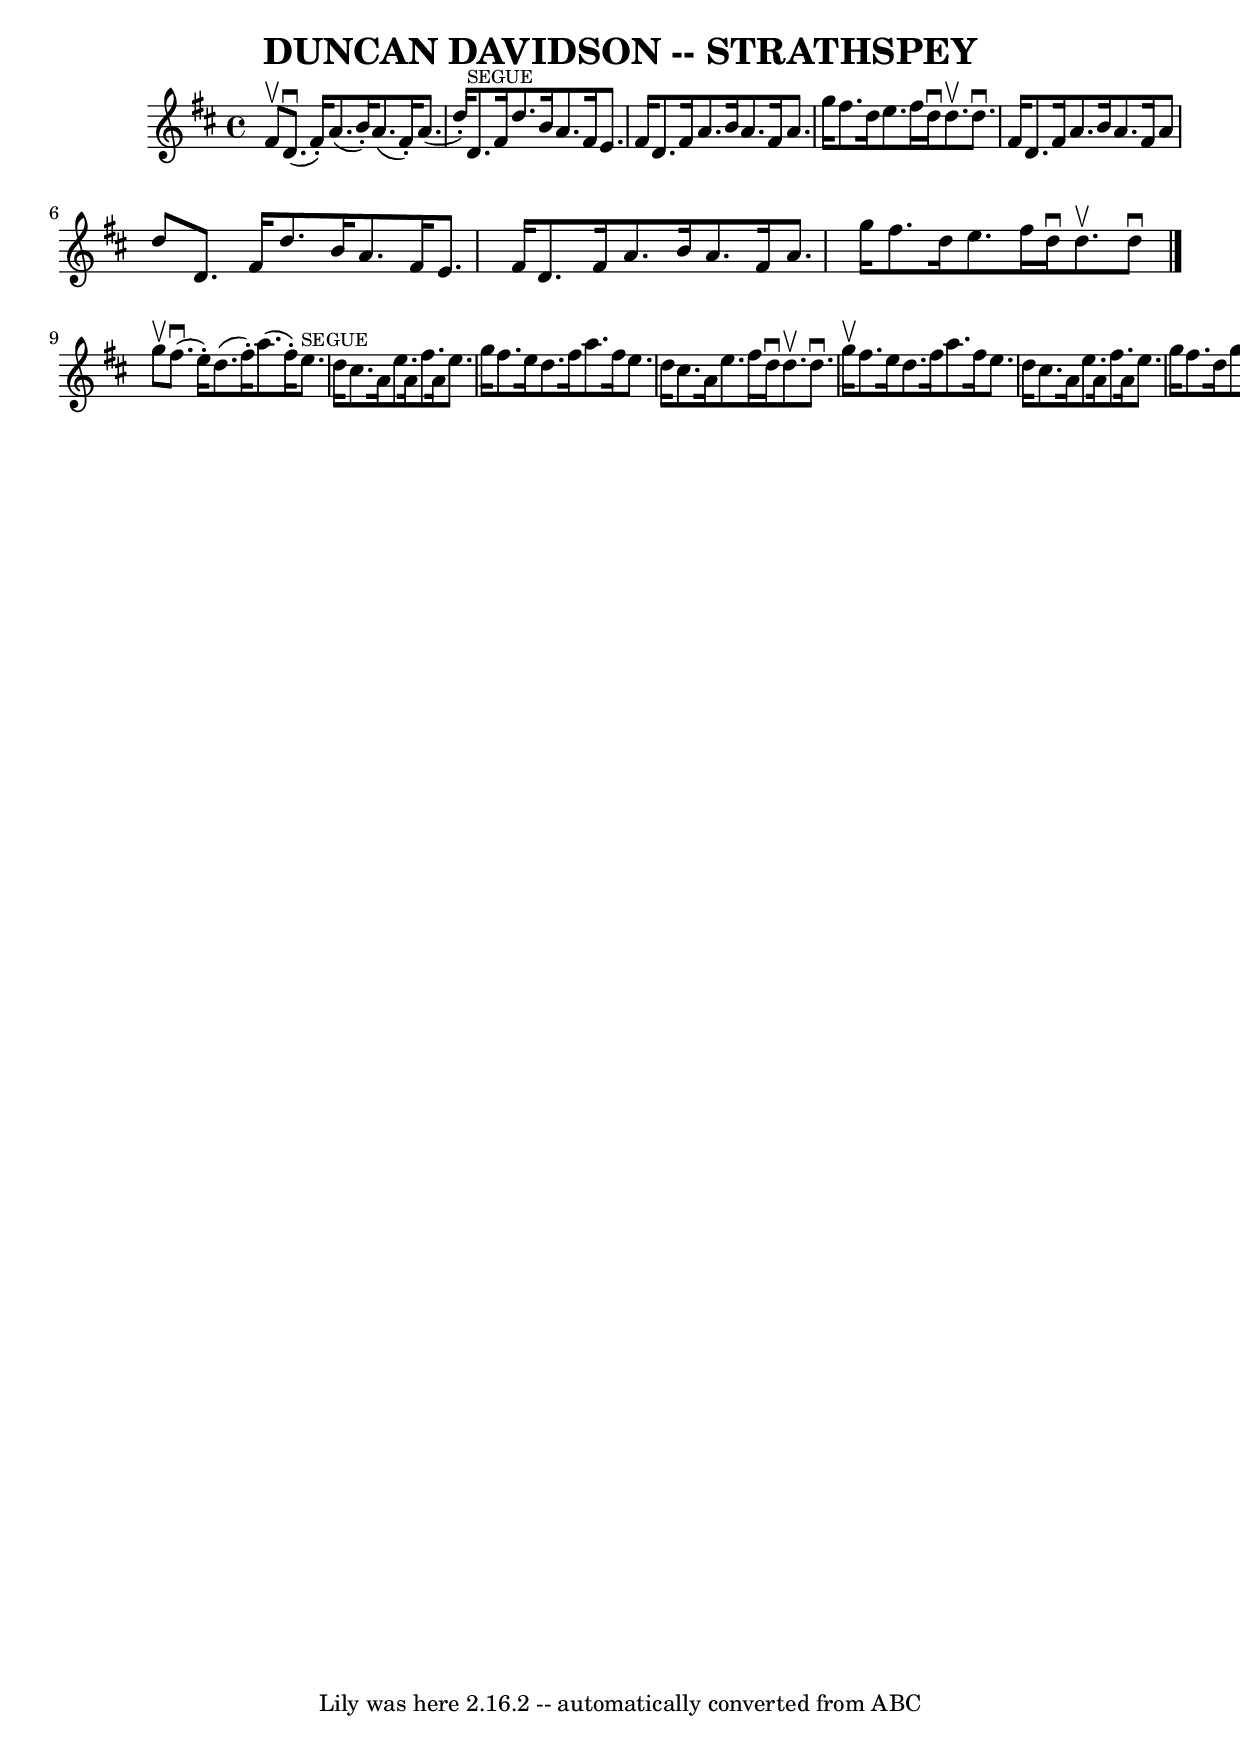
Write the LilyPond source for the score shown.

\version "2.16.2"
\include "Mammoth.ily"
\header {
  %% book = "Ryan's Mammoth Collection of Fiddle Tunes"
  crossRefNumber = "1"
  footnotes = ""
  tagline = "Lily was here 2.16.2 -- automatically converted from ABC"
  title = "DUNCAN DAVIDSON -- STRATHSPEY"

}
voicedefault =  {


  \override Staff.TimeSignature #'style = #'C
  \time 4/4 
  \key d \major
  fis'8^\upbow       |
  d'8. (^\downbow   
  fis'16-.) a'8. (b'16-.) a'8. (fis'16-.) a'8. (d''16-.-)   |
  d'8.^\segue fis'16 d''8. b'16 a'8. fis'16    
  e'8. fis'16        |
  d'8. fis'16 a'8. b'16 a'8.    
  fis'16 a'8. g''16    |
  fis''8. d''16 e''8. fis''16    
  d''16^\downbow d''8.^\upbow d''8.^\downbow fis'16    |
  
  |
  d'8. fis'16 a'8. b'16 a'8. fis'16 a'8 d''8    
  |
  d'8. fis'16 d''8. b'16 a'8. fis'16 e'8. fis'16  
  |
  d'8. fis'16 a'8. b'16 a'8. fis'16 a'8.    
  g''16    |
  fis''8. d''16 e''8. fis''16 d''16^\downbow   
  d''8.^\upbow d''8^\downbow   \bar "|." g''8^\upbow       |
  
  fis''8. (^\downbow e''16-.) d''8. (fis''16-.) a''8. (fis''16-.) e''8.^\segue d''16    |
  cis''8. a'16 e''8. a'16   
  fis''8. a'16 e''8. g''16        |
  fis''8. e''16 d''8.  
  fis''16 a''8. fis''16 e''8. d''16    |
  cis''8. a'16   
  e''8. fis''16 d''16^\downbow d''8.^\upbow d''8.^\downbow g''16^\upbow |
  |
  fis''8. e''16 d''8. fis''16 a''8.   
  fis''16 e''8. d''16    |
  cis''8. a'16 e''8. a'16    
  fis''8. a'16 e''8. g''16        |
  fis''8. d''16 g''8.   
  e''16 a''8. fis''16 b''8. g''16    |
  fis''8. d''16    
  e''8. fis''16 d''16^\downbow d''8.^\upbow d''8^\downbow   
  \bar "|."   

}

\score{
  <<

    \context Staff="default"
    {
      \voicedefault 
      
    }

  >>
  \layout {
    
  }
  \midi {
  }

}
